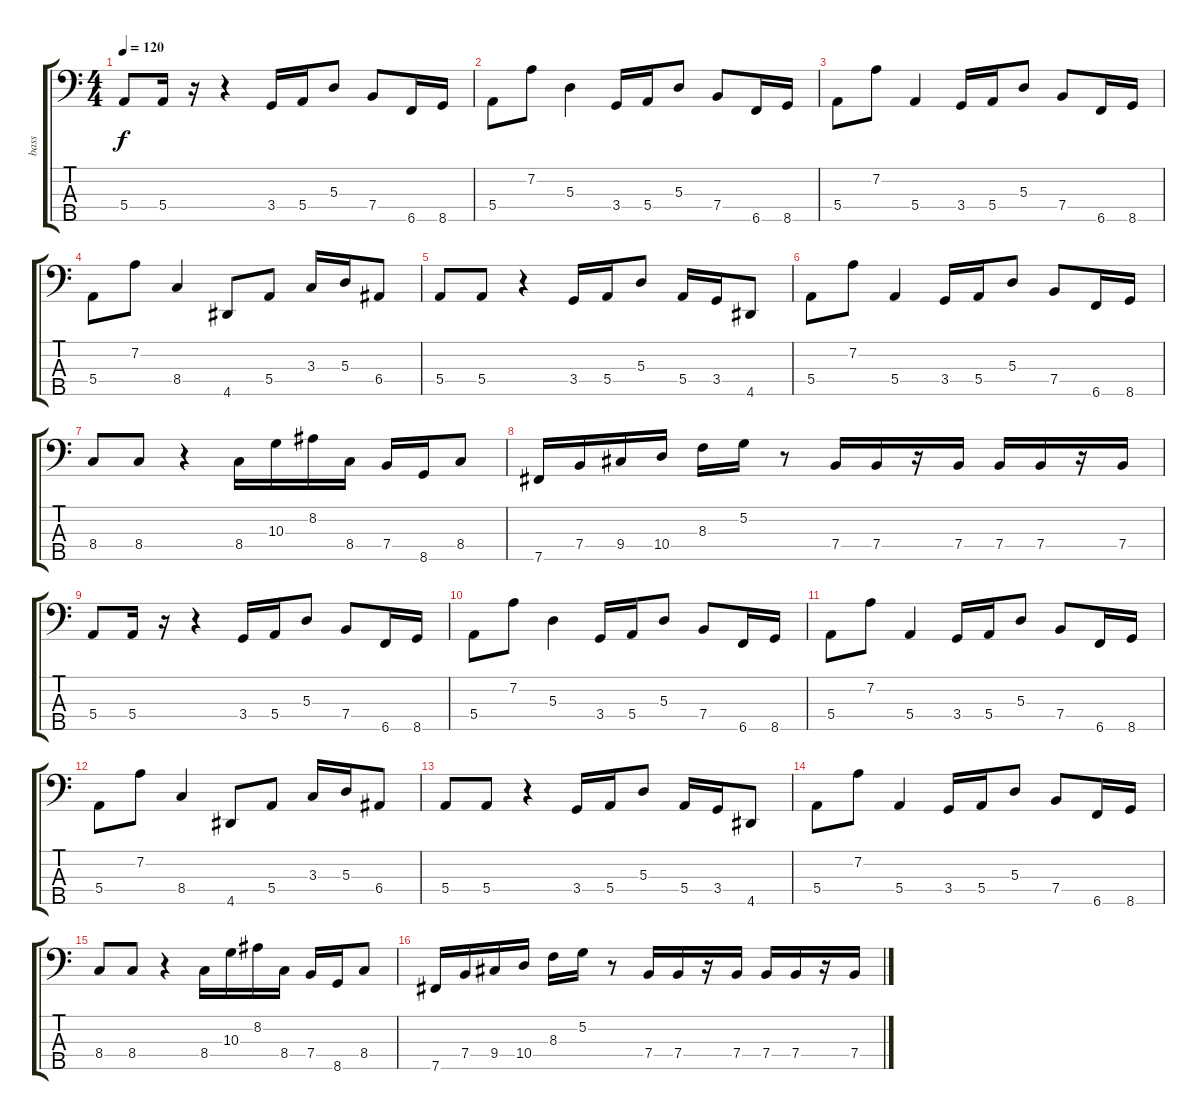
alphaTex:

\track ("bass" "bass") {instrument electricbassfinger}
\staff {score tabs}
\tuning (G2 D2 A1 E1 B0) {hide}
\ts (4 4)
\tempo 120
\clef f4
\ks c
5.4.8{dy f instrument electricbassfinger} 5.4.16 r.16 r.4 3.4.16 5.4.16 5.3.8 7.4.8 6.5.16 8.5.16 |
5.4.8 7.2.8 5.3.4 3.4.16 5.4.16 5.3.8 7.4.8 6.5.16 8.5.16 |
5.4.8 7.2.8 5.4.4 3.4.16 5.4.16 5.3.8 7.4.8 6.5.16 8.5.16 |
5.4.8 7.2.8 8.4.4 4.5.8 5.4.8 3.3.16 5.3.16 6.4.8 |
5.4.8 5.4.8 r.4 3.4.16 5.4.16 5.3.8 5.4.16 3.4.16 4.5.8 |
5.4.8 7.2.8 5.4.4 3.4.16 5.4.16 5.3.8 7.4.8 6.5.16 8.5.16 |
8.4.8 8.4.8 r.4 8.4.16 10.3.16 8.2.16 8.4.16 7.4.16 8.5.16 8.4.8 |
7.5.16 7.4.16 9.4.16 10.4.16 8.3.16 5.2.16 r.8 7.4.16 7.4.16 r.16 7.4.16 7.4.16 7.4.16 r.16 7.4.16 |
5.4.8 5.4.16 r.16 r.4 3.4.16 5.4.16 5.3.8 7.4.8 6.5.16 8.5.16 |
5.4.8 7.2.8 5.3.4 3.4.16 5.4.16 5.3.8 7.4.8 6.5.16 8.5.16 |
5.4.8 7.2.8 5.4.4 3.4.16 5.4.16 5.3.8 7.4.8 6.5.16 8.5.16 |
5.4.8 7.2.8 8.4.4 4.5.8 5.4.8 3.3.16 5.3.16 6.4.8 |
5.4.8 5.4.8 r.4 3.4.16 5.4.16 5.3.8 5.4.16 3.4.16 4.5.8 |
5.4.8 7.2.8 5.4.4 3.4.16 5.4.16 5.3.8 7.4.8 6.5.16 8.5.16 |
8.4.8 8.4.8 r.4 8.4.16 10.3.16 8.2.16 8.4.16 7.4.16 8.5.16 8.4.8 |
7.5.16 7.4.16 9.4.16 10.4.16 8.3.16 5.2.16 r.8 7.4.16 7.4.16 r.16 7.4.16 7.4.16 7.4.16 r.16 7.4.16
